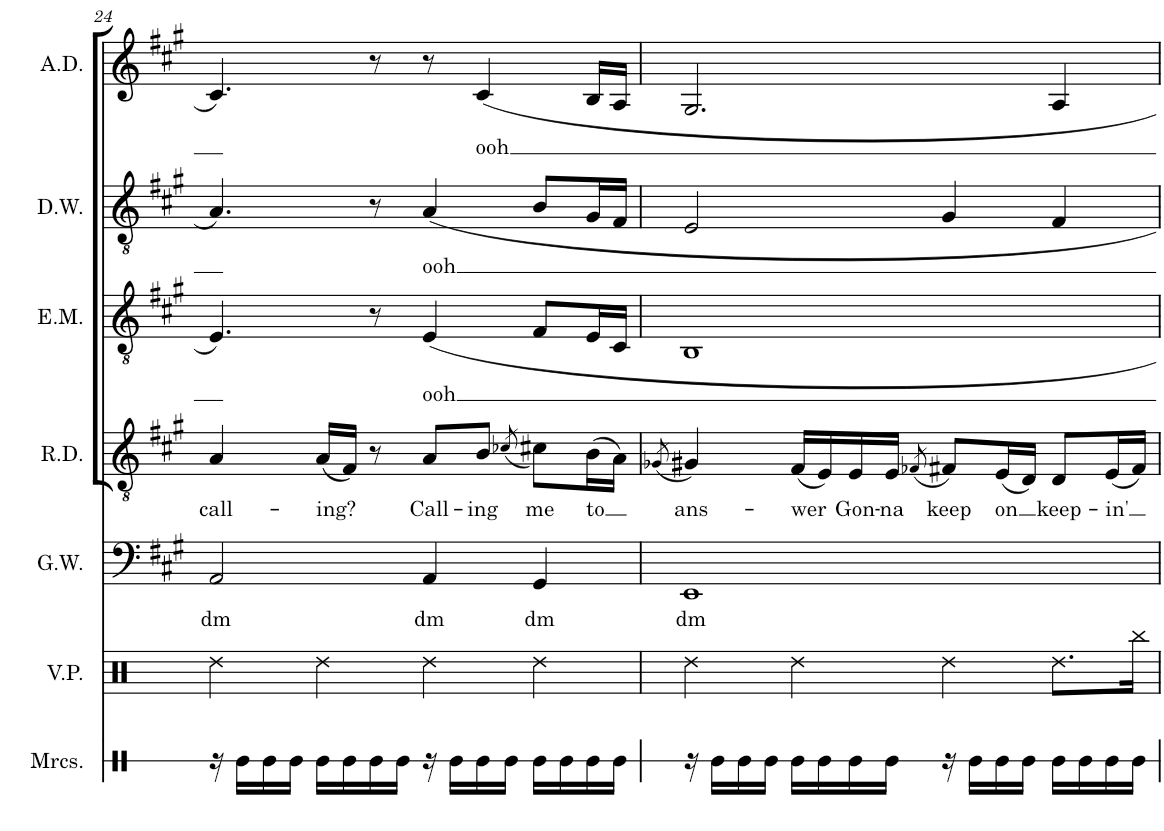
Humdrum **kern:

**kern	**text	**kern	**text	**kern	**text	**kern	**text	**kern	**text
*part5	*part5	*part4	*part4	*part3	*part3	*part2	*part2	*part1	*part1
*staff5	*staff5	*staff4	*staff4	*staff3	*staff3	*staff2	*staff2	*staff1	*staff1
*I"Gary Warren	*	*I"Rocky DeMayo	*	*I"Elijah Morman	*	*I"Daniel Wood	*	*I"Ayana Diaz	*
*I'G.W.	*	*I'R.D.	*	*I'E.M.	*	*I'D.W.	*	*I'A.D.	*
!!LO:PB:g=z
*clefF4	*	*clefGv2	*	*clefGv2	*	*clefGv2	*	*clefG2	*
*k[f#c#g#]	*	*k[f#c#g#]	*	*k[f#c#g#]	*	*k[f#c#g#]	*	*k[f#c#g#]	*
*M4/4	*	*M4/4	*	*M4/4	*	*M4/4	*	*M4/4	*
=24	=24	=24	=24	=24	=24	=24	=24	=24	=24
!	!LO:LY:b	!	!LO:LY:b	!	!	!	!	!	!
2AA/	dm	4A/	call-	4.E/	.	4.A/	.	4.c#/	.
!	!	!	!LO:LY:b	!	!	!	!	!	!
.	.	(16A/LL	-ing?	.	.	.	.	.	.
.	.	16F#/JJ)	.	.	.	.	.	.	.
.	.	8r	.	8r	.	8r	.	8r	.
!	!LO:LY:b	!	!LO:LY:b	!	!LO:LY:b	!	!LO:LY:b	!	!
4AA/	dm	8A/L	Call-	4E/	ooh	4A/	ooh	8r	.
!	!	!	!LO:LY:b	!	!	!	!	!	!LO:LY:b
.	.	8B/J	-ing	.	.	.	.	4c#/	ooh
.	.	(8qc-X/	.	.	.	.	.	.	.
!	!LO:LY:b	!	!LO:LY:b	!	!	!	!	!	!
4GG#/	dm	8c#X\L)	me	8F#/L	.	8B/L	.	.	.
!	!	!	!LO:LY:b	!	!	!	!	!	!
.	.	(16B\L	to	16E/L	.	16G#/L	.	16B/LL	.
.	.	16A\JJ)	.	16C#/JJ	.	16F#/JJ	.	16A/JJ	.
=25	=25	=25	=25	=25	=25	=25	=25	=25	=25
.	.	(8qG-X/	.	.	.	.	.	.	.
!	!LO:LY:b	!	!LO:LY:b	!	!	!	!	!	!
1EE	dm	4G#X/)	ans-	1BB	.	2E/	.	2.G#/	.
!	!	!	!LO:LY:b	!	!	!	!	!	!
.	.	(16F#/LL	-wer	.	.	.	.	.	.
.	.	16E/)	.	.	.	.	.	.	.
!	!	!	!LO:LY:b	!	!	!	!	!	!
.	.	16E/	Gon-	.	.	.	.	.	.
!	!	!	!LO:LY:b	!	!	!	!	!	!
.	.	16E/JJ	-na	.	.	.	.	.	.
.	.	(8qF-X/	.	.	.	.	.	.	.
!	!	!	!LO:LY:b	!	!	!	!	!	!
.	.	8F#X/L)	keep	.	.	4G#/	.	.	.
!	!	!	!LO:LY:b	!	!	!	!	!	!
.	.	(16E/L	on	.	.	.	.	.	.
.	.	16D/JJ)	.	.	.	.	.	.	.
!	!	!	!LO:LY:b	!	!	!	!	!	!
.	.	8D/L	keep-	.	.	4F#/	.	4A/	.
!	!	!	!LO:LY:b	!	!	!	!	!	!
.	.	(16E/L	-in'	.	.	.	.	.	.
.	.	16F#/JJ)	.	.	.	.	.	.	.
=	=	=	=	=	=	=	=	=	=
*-	*-	*-	*-	*-	*-	*-	*-	*-	*-
